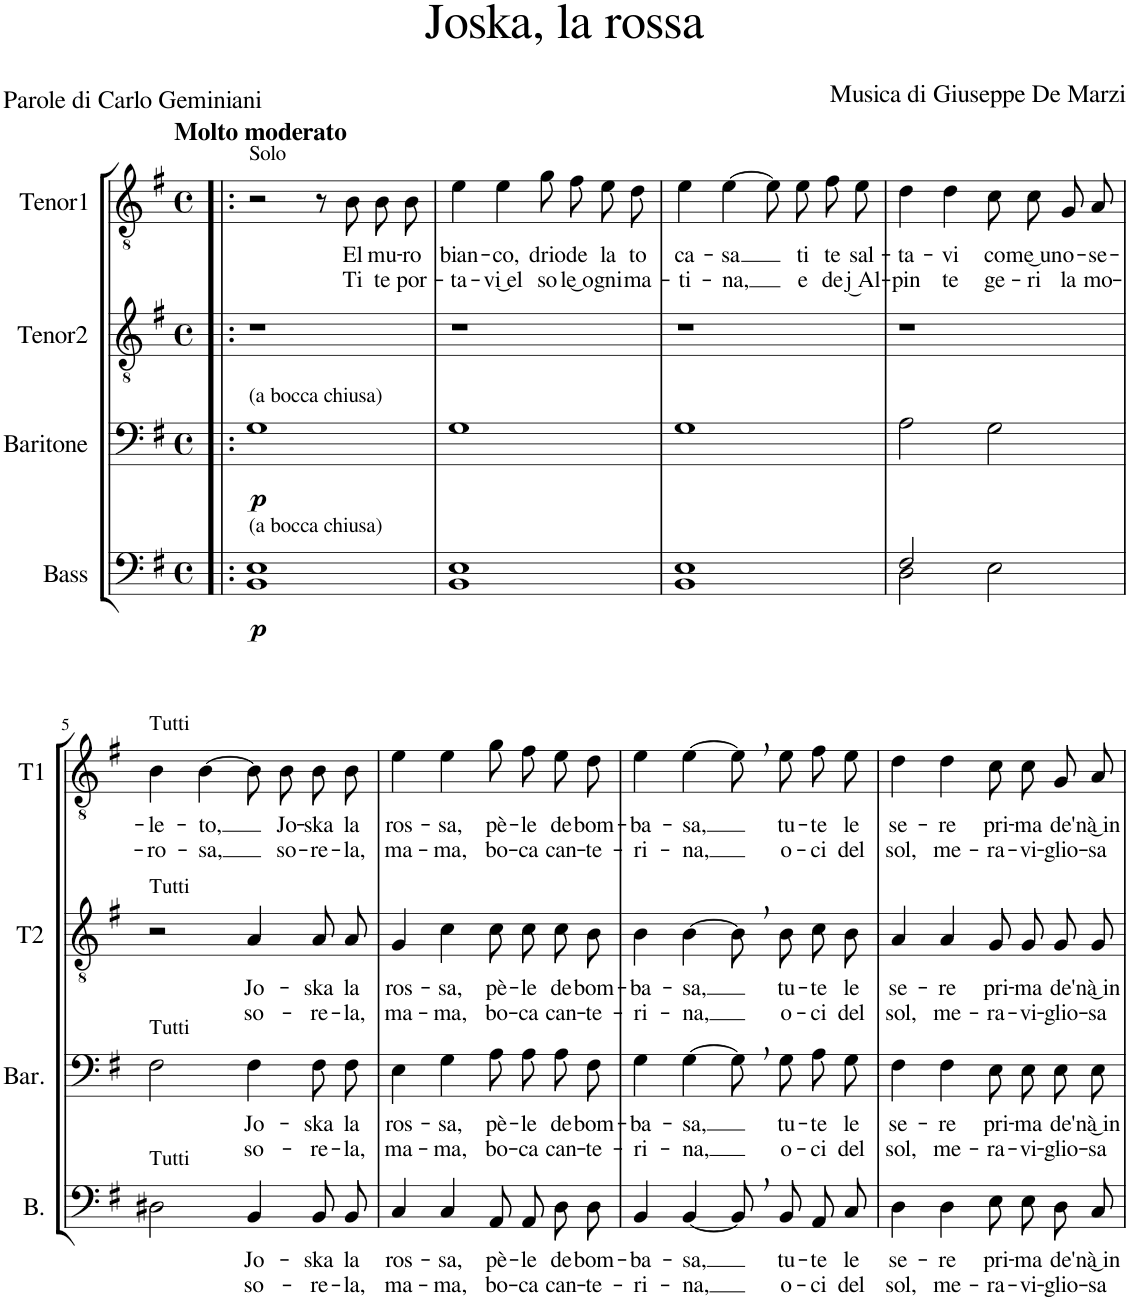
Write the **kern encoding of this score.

**kern	**text	**text	**dynam	**kern	**text	**text	**dynam	**kern	**text	**text	**kern	**text	**text
*part4	*part4	*part4	*part4	*part3	*part3	*part3	*part3	*part2	*part2	*part2	*part1	*part1	*part1
*staff4	*staff4	*staff4	*staff4	*staff3	*staff3	*staff3	*staff3	*staff2	*staff2	*staff2	*staff1	*staff1	*staff1
*I"Bass	*	*	*	*I"Baritone	*	*	*	*I"Tenor2	*	*	*I"Tenor1	*	*
*I'B.	*	*	*	*I'Bar.	*	*	*	*I'T2	*	*	*I'T1	*	*
*clefF4	*	*	*	*clefF4	*	*	*	*clefGv2	*	*	*clefGv2	*	*
*k[f#]	*	*	*	*k[f#]	*	*	*	*k[f#]	*	*	*k[f#]	*	*
*M4/4	*	*	*	*M4/4	*	*	*	*M4/4	*	*	*M4/4	*	*
*met(c)	*	*	*	*met(c)	*	*	*	*met(c)	*	*	*met(c)	*	*
=1!|:	=1!|:	=1!|:	=1!|:	=1!|:	=1!|:	=1!|:	=1!|:	=1!|:	=1!|:	=1!|:	=1!|:	=1!|:	=1!|:
*^	*	*	*	*	*	*	*	*	*	*	*	*	*
!	!	!	!	!	!	!	!	!	!	!	!	!LO:TX:a:B:t=Molto moderato	!	!
!	!	!	!	!	!	!	!	!	!	!	!	!LO:TX:a:t=Solo	!	!
!	!	!	!	!	!LO:TX:a:t=(a bocca chiusa)	!	!	!	!	!	!	!	!	!
!LO:TX:a:t=(a bocca chiusa)	!	!	!	!	!	!	!	!	!	!	!	!	!	!
!	!	!	!	!LO:DY:b	!	!	!	!LO:DY:b	!	!	!	!	!	!
1E	1BB	.	.	p	1G	.	.	p	1r	.	.	2r	.	.
.	.	.	.	.	.	.	.	.	.	.	.	8r	.	.
!	!	!	!	!	!	!	!	!	!	!	!	!	!LO:LY:b	!LO:LY:b
.	.	.	.	.	.	.	.	.	.	.	.	8B\	El	Ti
!	!	!	!	!	!	!	!	!	!	!	!	!	!LO:LY:b	!LO:LY:b
.	.	.	.	.	.	.	.	.	.	.	.	8B\L	mu-	te
!	!	!	!	!	!	!	!	!	!	!	!	!	!LO:LY:b	!LO:LY:b
.	.	.	.	.	.	.	.	.	.	.	.	8B\J	-ro	por-
=2	=2	=2	=2	=2	=2	=2	=2	=2	=2	=2	=2	=2	=2	=2
!	!	!	!	!	!	!	!	!	!	!	!	!	!LO:LY:b	!LO:LY:b
1E	1BB	.	.	.	1G	.	.	.	1r	.	.	4e\	bian-	ta-
!	!	!	!	!	!	!	!	!	!	!	!	!	!LO:LY:b	!LO:LY:b
.	.	.	.	.	.	.	.	.	.	.	.	4e\	-co,	-vi͜ el
!	!	!	!	!	!	!	!	!	!	!	!	!	!LO:LY:b	!LO:LY:b
.	.	.	.	.	.	.	.	.	.	.	.	8g\L	drio	so-
!	!	!	!	!	!	!	!	!	!	!	!	!	!LO:LY:b	!LO:LY:b
.	.	.	.	.	.	.	.	.	.	.	.	8f#\J	de	-le͜ o-
!	!	!	!	!	!	!	!	!	!	!	!	!	!LO:LY:b	!LO:LY:b
.	.	.	.	.	.	.	.	.	.	.	.	8e\L	la	-gni
!	!	!	!	!	!	!	!	!	!	!	!	!	!LO:LY:b	!LO:LY:b
.	.	.	.	.	.	.	.	.	.	.	.	8d\J	to	ma-
=3	=3	=3	=3	=3	=3	=3	=3	=3	=3	=3	=3	=3	=3	=3
!	!	!	!	!	!	!	!	!	!	!	!	!	!LO:LY:b	!LO:LY:b
1E	1BB	.	.	.	1G	.	.	.	1r	.	.	4e\	ca-	-ti-
!	!	!	!	!	!	!	!	!	!	!	!	!	!LO:LY:b	!LO:LY:b
.	.	.	.	.	.	.	.	.	.	.	.	[4e\	-sa	-na,
.	.	.	.	.	.	.	.	.	.	.	.	8e\L]	.	.
!	!	!	!	!	!	!	!	!	!	!	!	!	!LO:LY:b	!LO:LY:b
.	.	.	.	.	.	.	.	.	.	.	.	8e\J	ti	e
!	!	!	!	!	!	!	!	!	!	!	!	!	!LO:LY:b	!LO:LY:b
.	.	.	.	.	.	.	.	.	.	.	.	8f#\L	te	de
!	!	!	!	!	!	!	!	!	!	!	!	!	!LO:LY:b	!LO:LY:b
.	.	.	.	.	.	.	.	.	.	.	.	8e\J	sal-	j͜ Al-
=4	=4	=4	=4	=4	=4	=4	=4	=4	=4	=4	=4	=4	=4	=4
!	!	!	!	!	!	!	!	!	!	!	!	!	!LO:LY:b	!LO:LY:b
2F#/	2D\	.	.	.	2A\	.	.	.	1r	.	.	4d\	-ta-	-pin
!	!	!	!	!	!	!	!	!	!	!	!	!	!LO:LY:b	!LO:LY:b
.	.	.	.	.	.	.	.	.	.	.	.	4d\	-vi	te
!	!	!	!	!	!	!	!	!	!	!	!	!	!LO:LY:b	!LO:LY:b
2E\	2ryy	.	.	.	2G\	.	.	.	.	.	.	8c\L	co-	ge-
!	!	!	!	!	!	!	!	!	!	!	!	!	!LO:LY:b	!LO:LY:b
.	.	.	.	.	.	.	.	.	.	.	.	8c\J	-me͜ un	-ri
!	!	!	!	!	!	!	!	!	!	!	!	!	!LO:LY:b	!LO:LY:b
.	.	.	.	.	.	.	.	.	.	.	.	8G/L	o-	la
!	!	!	!	!	!	!	!	!	!	!	!	!	!LO:LY:b	!LO:LY:b
.	.	.	.	.	.	.	.	.	.	.	.	8A/J	-se-	mo-
*v	*v	*	*	*	*	*	*	*	*	*	*	*	*	*
!!LO:LB:g=z
=5	=5	=5	=5	=5	=5	=5	=5	=5	=5	=5	=5	=5	=5
!	!	!	!	!	!	!	!	!	!	!	!LO:TX:a:t=Tutti	!	!
!	!	!	!	!	!	!	!	!LO:TX:a:t=Tutti	!	!	!	!	!
!	!	!	!	!LO:TX:a:t=Tutti	!	!	!	!	!	!	!	!	!
!LO:TX:a:t=Tutti	!	!	!	!	!	!	!	!	!	!	!	!	!
!	!	!	!	!	!	!	!	!	!	!	!	!LO:LY:b	!LO:LY:b
2D#X\	.	.	.	2F#\	.	.	.	2r	.	.	4B\	-le-	-ro-
!	!	!	!	!	!	!	!	!	!	!	!	!LO:LY:b	!LO:LY:b
.	.	.	.	.	.	.	.	.	.	.	[4B\	-to,	-sa,
!	!LO:LY:b	!LO:LY:b	!	!	!LO:LY:b	!LO:LY:b	!	!	!LO:LY:b	!LO:LY:b	!	!	!
4BB/	Jo-	so-	.	4F#\	Jo-	so-	.	4A/	Jo-	so-	8B\L]	.	.
!	!	!	!	!	!	!	!	!	!	!	!	!LO:LY:b	!LO:LY:b
.	.	.	.	.	.	.	.	.	.	.	8B\J	Jo-	so-
!	!LO:LY:b	!LO:LY:b	!	!	!LO:LY:b	!LO:LY:b	!	!	!LO:LY:b	!LO:LY:b	!	!LO:LY:b	!LO:LY:b
8BB/L	-ska	-re-	.	8F#\L	-ska	-re-	.	8A/L	-ska	-re-	8B\L	-ska	-re-
!	!LO:LY:b	!LO:LY:b	!	!	!LO:LY:b	!LO:LY:b	!	!	!LO:LY:b	!LO:LY:b	!	!LO:LY:b	!LO:LY:b
8BB/J	la	-la,	.	8F#\J	la	-la,	.	8A/J	la	-la,	8B\J	la	la,
=6	=6	=6	=6	=6	=6	=6	=6	=6	=6	=6	=6	=6	=6
!	!LO:LY:b	!LO:LY:b	!	!	!LO:LY:b	!LO:LY:b	!	!	!LO:LY:b	!LO:LY:b	!	!LO:LY:b	!LO:LY:b
4C/	ros-	ma-	.	4E\	ros-	ma-	.	4G/	ros-	ma-	4e\	ros-	ma-
!	!LO:LY:b	!LO:LY:b	!	!	!LO:LY:b	!LO:LY:b	!	!	!LO:LY:b	!LO:LY:b	!	!LO:LY:b	!LO:LY:b
4C/	-sa,	-ma,	.	4G\	-sa,	-ma,	.	4c\	-sa,	-ma,	4e\	-sa,	-ma,
!	!LO:LY:b	!LO:LY:b	!	!	!LO:LY:b	!LO:LY:b	!	!	!LO:LY:b	!LO:LY:b	!	!LO:LY:b	!LO:LY:b
8AA/L	pè-	bo-	.	8A\L	pè-	bo-	.	8c\L	pè-	bo-	8g\L	pè-	bo-
!	!LO:LY:b	!LO:LY:b	!	!	!LO:LY:b	!LO:LY:b	!	!	!LO:LY:b	!LO:LY:b	!	!LO:LY:b	!LO:LY:b
8AA/J	-le	-ca	.	8A\J	-le	-ca	.	8c\J	-le	-ca	8f#\J	-le	-ca
!	!LO:LY:b	!LO:LY:b	!	!	!LO:LY:b	!LO:LY:b	!	!	!LO:LY:b	!LO:LY:b	!	!LO:LY:b	!LO:LY:b
8D\L	de	can-	.	8A\L	de	can-	.	8c\L	de	can-	8e\L	de	can-
!	!LO:LY:b	!LO:LY:b	!	!	!LO:LY:b	!LO:LY:b	!	!	!LO:LY:b	!LO:LY:b	!	!LO:LY:b	!LO:LY:b
8D\J	bom-	-te-	.	8F#\J	bom-	-te-	.	8B\J	bom-	-te-	8d\J	bom-	-te-
=7	=7	=7	=7	=7	=7	=7	=7	=7	=7	=7	=7	=7	=7
!	!LO:LY:b	!LO:LY:b	!	!	!LO:LY:b	!LO:LY:b	!	!	!LO:LY:b	!LO:LY:b	!	!LO:LY:b	!LO:LY:b
4BB/	-ba-	-ri-	.	4G\	-ba-	-ri-	.	4B\	-ba-	-ri-	4e\	-ba-	-ri-
!	!LO:LY:b	!LO:LY:b	!	!	!LO:LY:b	!LO:LY:b	!	!	!LO:LY:b	!LO:LY:b	!	!LO:LY:b	!LO:LY:b
[4BB/	-sa,	-na,	.	[4G\	-sa,	-na,	.	[4B\	-sa,	-na,	[4e\	-sa,	-na,
8BB,/L]	.	.	.	8G,\L]	.	.	.	8B,\L]	.	.	8e,\L]	.	.
!	!LO:LY:b	!LO:LY:b	!	!	!LO:LY:b	!LO:LY:b	!	!	!LO:LY:b	!LO:LY:b	!	!LO:LY:b	!LO:LY:b
8BB/J	tu-	o-	.	8G\J	tu-	o-	.	8B\J	tu-	o-	8e\J	tu-	o-
!	!LO:LY:b	!LO:LY:b	!	!	!LO:LY:b	!LO:LY:b	!	!	!LO:LY:b	!LO:LY:b	!	!LO:LY:b	!LO:LY:b
8AA/L	-te	-ci	.	8A\L	-te	-ci	.	8c\L	-te	-ci	8f#\L	-te	-ci
!	!LO:LY:b	!LO:LY:b	!	!	!LO:LY:b	!LO:LY:b	!	!	!LO:LY:b	!LO:LY:b	!	!LO:LY:b	!LO:LY:b
8C/J	le	del	.	8G\J	le	del	.	8B\J	le	del	8e\J	le	del
=8	=8	=8	=8	=8	=8	=8	=8	=8	=8	=8	=8	=8	=8
!	!LO:LY:b	!LO:LY:b	!	!	!LO:LY:b	!LO:LY:b	!	!	!LO:LY:b	!LO:LY:b	!	!LO:LY:b	!LO:LY:b
4D\	se-	sol,	.	4F#\	se-	sol,	.	4A/	se-	sol,	4d\	se-	sol,
!	!LO:LY:b	!LO:LY:b	!	!	!LO:LY:b	!LO:LY:b	!	!	!LO:LY:b	!LO:LY:b	!	!LO:LY:b	!LO:LY:b
4D\	-re	me-	.	4F#\	-re	me-	.	4A/	-re	me-	4d\	-re	me-
!	!LO:LY:b	!LO:LY:b	!	!	!LO:LY:b	!LO:LY:b	!	!	!LO:LY:b	!LO:LY:b	!	!LO:LY:b	!LO:LY:b
8E\L	pri-	ra-	.	8E\L	pri-	-ra-	.	8G/L	pri-	-ra-	8c\L	pri-	-ra-
!	!LO:LY:b	!LO:LY:b	!	!	!LO:LY:b	!LO:LY:b	!	!	!LO:LY:b	!LO:LY:b	!	!LO:LY:b	!LO:LY:b
8E\J	-ma	-vi-	.	8E\J	-ma	-vi-	.	8G/J	-ma	-vi-	8c\J	-ma	-vi-
!	!LO:LY:b	!LO:LY:b	!	!	!LO:LY:b	!LO:LY:b	!	!	!LO:LY:b	!LO:LY:b	!	!LO:LY:b	!LO:LY:b
8D/L	de	-glio-	.	8E\L	de	-glio-	.	8G/L	de	-glio-	8G/L	de	-glio-
!	!LO:LY:b	!LO:LY:b	!	!	!LO:LY:b	!LO:LY:b	!	!	!LO:LY:b	!LO:LY:b	!	!LO:LY:b	!LO:LY:b
8C/J	'nà͜ in	-sa	.	8E\J	'nà͜ in	-sa	.	8G/J	'nà͜ in	-sa	8A/J	'nà͜ in	-sa
=	=	=	=	=	=	=	=	=	=	=	=	=	=
*-	*-	*-	*-	*-	*-	*-	*-	*-	*-	*-	*-	*-	*-
